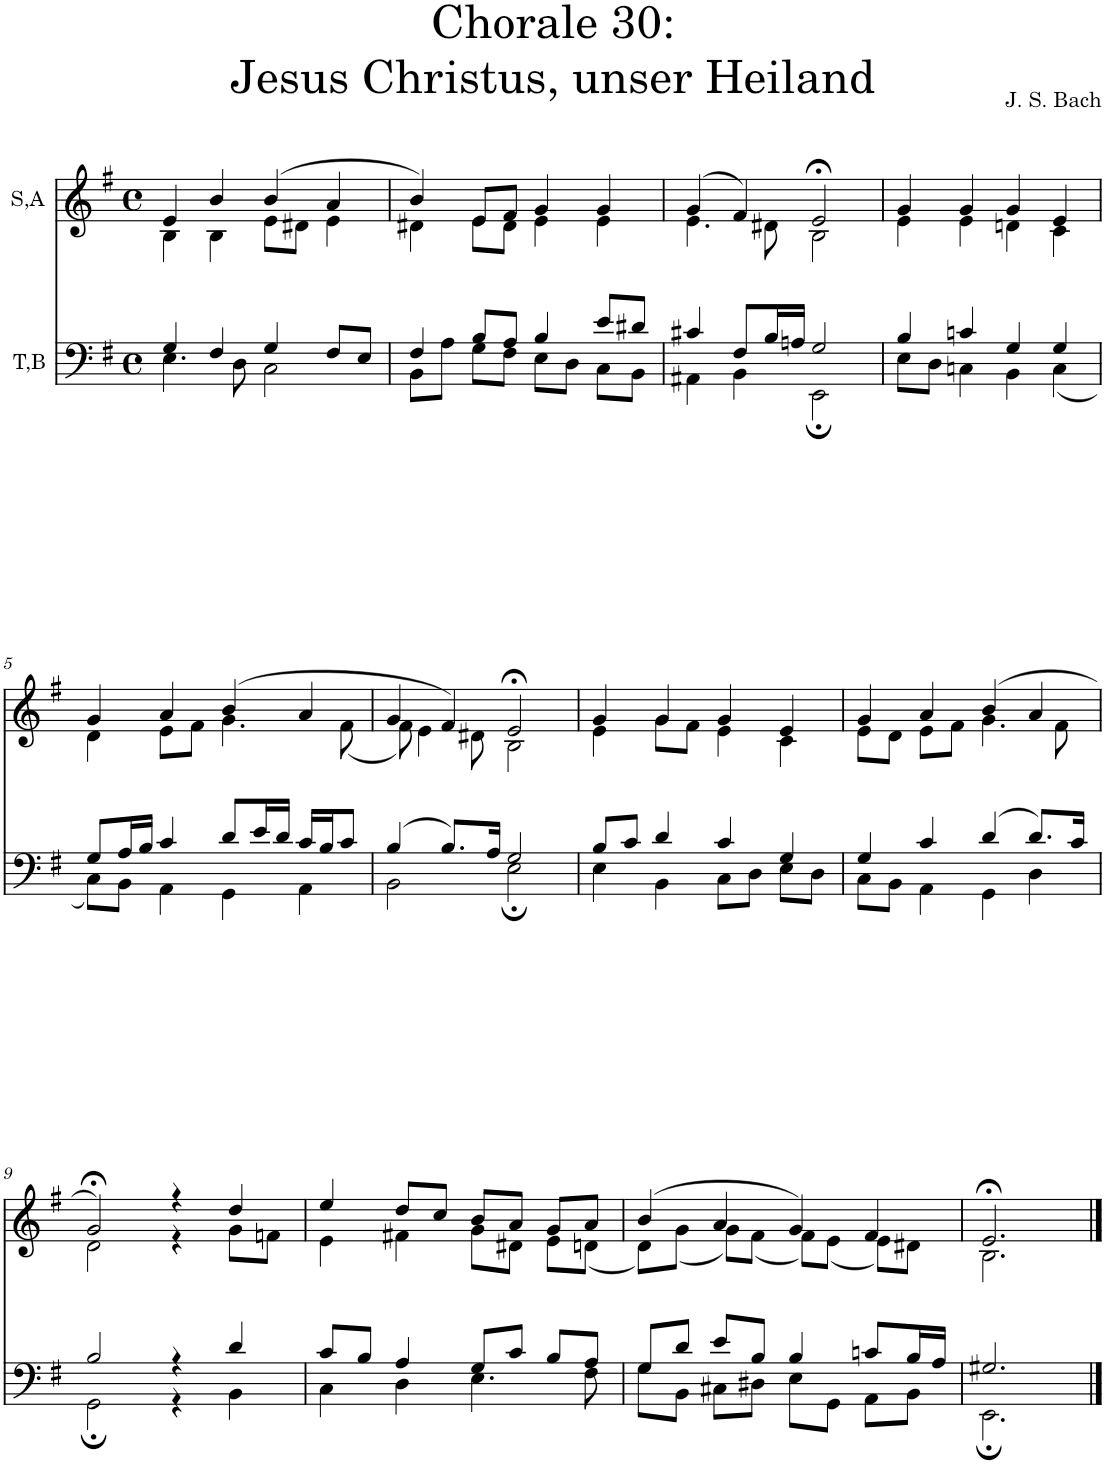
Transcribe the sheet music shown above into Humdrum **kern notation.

**kern	**kern
*part2	*part1
*staff2	*staff1
*I"T,B	*I"S,A
*clefF4	*clefG2
*k[f#]	*k[f#]
*M4/4	*M4/4
*met(c)	*met(c)
=1	=1
*^	*^
4G/	4.E\	4e/	4B\
4F#/	.	4b/	4B\
.	8D\	.	.
4G/	2C\	(>4b/	8e\L
.	.	.	8d#X\J
8F#/L	.	4a/	4e\
8E/J	.	.	.
=2	=2	=2	=2
4F#/	8BB\L	4b/)	4d#X\
.	8A\J	.	.
8B/L	8G\L	8e/L	8e\L
8A/J	8F#\J	8f#/J	8d#\J
4B/	8E\L	4g/	4e\
.	8D\J	.	.
8e/L	8C\L	4g/	4e\
8d#X/J	8BB\J	.	.
=3	=3	=3	=3
4c#X/	4AA#X\	(>4g/	4.e\
8F#/L	4BB\	4f#/)	.
16B/L	.	.	8d#X\
16An/JJ	.	.	.
2G/	2EE;\	2e;</	2B\
=4	=4	=4	=4
4B/	8E\L	4g/	4e\
.	8D\J	.	.
4cn/	4Cn\	4g/	4e\
4G/	4BB\	4g/	4dn\
4G/	(<4C\	4e/	4c\
!!LO:LB:g=z	!!
=5	=5	=5	=5
8G/L	8C\L)	4g/	4d\
16A/L	8BB\J	.	.
16B/JJ	.	.	.
4c/	4AA\	4a/	8e\L
.	.	.	8f#\J
8d/L	4GG\	(>4b/	4.g\
16e/L	.	.	.
16d/JJ	.	.	.
16c/LL	4AA\	4a/	.
16B/J	.	.	.
8c/J	.	.	(<8f#\
=6	=6	=6	=6
(>4B/	2BB\	4g/	8f#\)
.	.	.	4e\
8.B/L)	.	4f#/)	.
.	.	.	8d#X\
16A/Jk	.	.	.
2G/	2E;\	2e;</	2B\
=7	=7	=7	=7
8B/L	4E\	4g/	4e\
8c/J	.	.	.
4d/	4BB\	4g/	8g\L
.	.	.	8f#\J
4c/	8C\L	4g/	4e\
.	8D\J	.	.
4G/	8E\L	4e/	4c\
.	8D\J	.	.
=8	=8	=8	=8
4G/	8C\L	4g/	8e\L
.	8BB\J	.	8d\J
4c/	4AA\	4a/	8e\L
.	.	.	8f#\J
(>4d/	4GG\	(>4b/	4.g\
8.d/L)	4D\	4a/	.
.	.	.	8f#\
16c/Jk	.	.	.
!!LO:LB:g=z	!!
=9	=9	=9	=9
2B/	2GG;\	2g;</)	2d\
4r	4r	4r	4r
4d/	4BB\	4dd/	8g\L
.	.	.	8fn\J
=10	=10	=10	=10
8c/L	4C\	4ee/	4e\
8B/J	.	.	.
4A/	4D\	8dd/L	4f#X\
.	.	8cc/J	.
8G/L	4.E\	8b/L	8g\L
8c/J	.	8a/J	8d#X\J
8B/L	.	8g/L	8e\L
8A/J	8F#\	8a/J	(<8dn\J
=11	=11	=11	=11
8G/L	8G\L	(>4b/	8d\L)
8d/J	8BB\J	.	(<8g\J
8e/L	8C#X\L	4a/	8g\L)
8B/J	8D#X\J	.	(<8f#\J
4B/	8E\L	4g/)	8f#\L)
.	8GG\J	.	(<8e\J
8cn/L	8AA\L	4f#/	8e\L)
16B/L	8BB\J	.	8d#X\J
16A/JJ	.	.	.
=12	=12	=12	=12
2.G#X/	2.EE;\	2.e;</	2.B\
*v	*v	*	*
*	*v	*v
==	==
*-	*-
